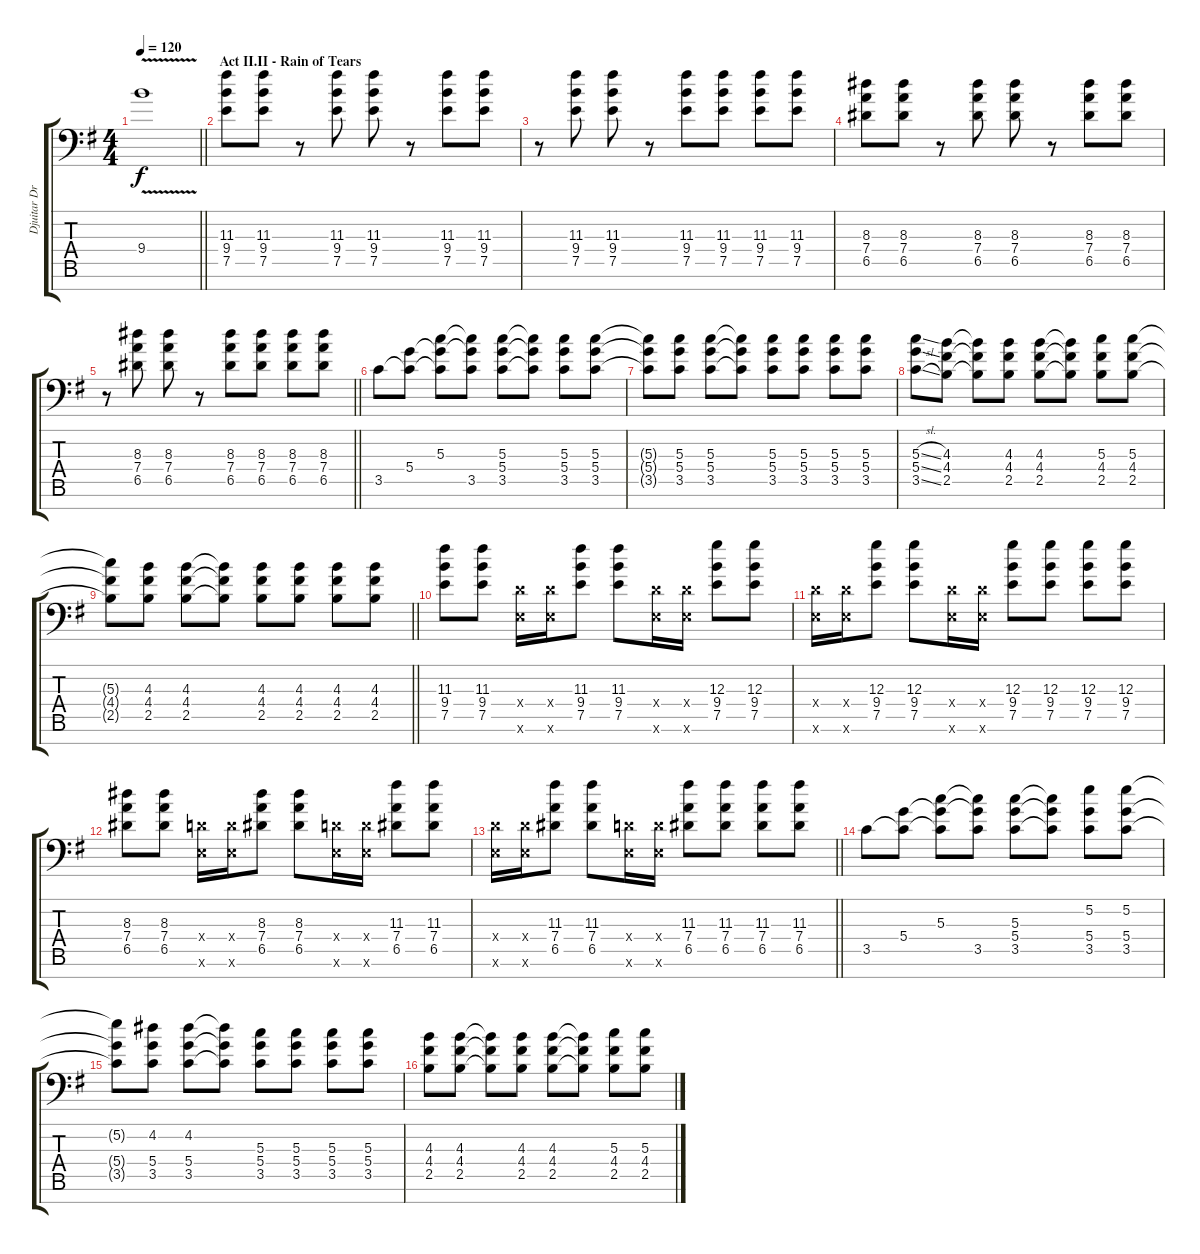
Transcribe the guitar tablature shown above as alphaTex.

\track ("Djuitar Dropped A" "Djuitar Dr") {instrument distortionguitar}
\staff {score tabs}
\tuning (E4 B3 G3 D3 A2 E2 A1) {hide}
\ts (4 4)
\tempo 120
\clef f4
\barLineRight lightlight
\ks eminor
9.4{v t}.1{dy f} |
\section ("" "Act II.II - Rain of Tears")
(11.3 9.4 7.5).8{balance 16 instrument distortionguitar} (11.3 9.4 7.5).8 r.8 (11.3 9.4 7.5).8 (11.3 9.4 7.5).8 r.8 (11.3 9.4 7.5).8 (11.3 9.4 7.5).8 |
r.8 (11.3 9.4 7.5).8 (11.3 9.4 7.5).8 r.8 (11.3 9.4 7.5).8 (11.3 9.4 7.5).8 (11.3 9.4 7.5).8 (11.3 9.4 7.5).8 |
(8.3 7.4 6.5).8 (8.3 7.4 6.5).8 r.8 (8.3 7.4 6.5).8 (8.3 7.4 6.5).8 r.8 (8.3 7.4 6.5).8 (8.3 7.4 6.5).8 |
\barLineRight lightlight
r.8 (8.3 7.4 6.5).8 (8.3 7.4 6.5).8 r.8 (8.3 7.4 6.5).8 (8.3 7.4 6.5).8 (8.3 7.4 6.5).8 (8.3 7.4 6.5).8 |
3.5.8 (5.4 3.5{t}).8 (5.3 5.4{t} 3.5{t}).8 (5.3{t} 5.4{t} 3.5).8 (5.3 5.4 3.5).8 (5.3{t} 5.4{t} 3.5{t}).8 (5.3 5.4 3.5).8 (5.3 5.4 3.5).8 |
(5.3{t} 5.4{t} 3.5{t}).8 (5.3 5.4 3.5).8 (5.3 5.4 3.5).8 (5.3{t} 5.4{t} 3.5{t}).8 (5.3 5.4 3.5).8 (5.3 5.4 3.5).8 (5.3 5.4 3.5).8 (5.3 5.4 3.5).8 |
(5.3{sl} 5.4{sl} 3.5{sl}).8 (4.3 4.4 2.5).8 (4.3{t} 4.4{t} 2.5{t}).8 (4.3 4.4 2.5).8 (4.3 4.4 2.5).8 (4.3{t} 4.4{t} 2.5{t}).8 (5.3 4.4 2.5).8 (5.3 4.4 2.5).8 |
\barLineRight lightlight
(5.3{t} 4.4{t} 2.5{t}).8 (4.3 4.4 2.5).8 (4.3 4.4 2.5).8 (4.3{t} 4.4{t} 2.5{t}).8 (4.3 4.4 2.5).8 (4.3 4.4 2.5).8 (4.3 4.4 2.5).8 (4.3 4.4 2.5).8 |
(11.3 9.4 7.5).8 (11.3 9.4 7.5).8 (0.4{x} 0.6{x}).16 (0.4{x} 0.6{x}).16 (11.3 9.4 7.5).8 (11.3 9.4 7.5).8 (0.4{x} 0.6{x}).16 (0.4{x} 0.6{x}).16 (12.3 9.4 7.5).8 (12.3 9.4 7.5).8 |
(0.4{x} 0.6{x}).16 (0.4{x} 0.6{x}).16 (12.3 9.4 7.5).8 (12.3 9.4 7.5).8 (0.4{x} 0.6{x}).16 (0.4{x} 0.6{x}).16 (12.3 9.4 7.5).8 (12.3 9.4 7.5).8 (12.3 9.4 7.5).8 (12.3 9.4 7.5).8 |
(8.3 7.4 6.5).8 (8.3 7.4 6.5).8 (0.4{x} 0.6{x}).16 (0.4{x} 0.6{x}).16 (8.3 7.4 6.5).8 (8.3 7.4 6.5).8 (0.4{x} 0.6{x}).16 (0.4{x} 0.6{x}).16 (11.3 7.4 6.5).8 (11.3 7.4 6.5).8 |
\barLineRight lightlight
(0.4{x} 0.6{x}).16 (0.4{x} 0.6{x}).16 (11.3 7.4 6.5).8 (11.3 7.4 6.5).8 (0.4{x} 0.6{x}).16 (0.4{x} 0.6{x}).16 (11.3 7.4 6.5).8 (11.3 7.4 6.5).8 (11.3 7.4 6.5).8 (11.3 7.4 6.5).8 |
3.5.8 (5.4 3.5{t}).8 (5.3 5.4{t} 3.5{t}).8 (5.3{t} 5.4{t} 3.5).8 (5.3 5.4 3.5).8 (5.3{t} 5.4{t} 3.5{t}).8 (5.2 5.4 3.5).8 (5.2 5.4 3.5).8 |
(5.2{t} 5.4{t} 3.5{t}).8 (4.2 5.4 3.5).8 (4.2 5.4 3.5).8 (4.2{t} 5.4{t} 3.5{t}).8 (5.3 5.4 3.5).8 (5.3 5.4 3.5).8 (5.3 5.4 3.5).8 (5.3 5.4 3.5).8 |
(4.3 4.4 2.5).8 (4.3 4.4 2.5).8 (4.3{t} 4.4{t} 2.5{t}).8 (4.3 4.4 2.5).8 (4.3 4.4 2.5).8 (4.3{t} 4.4{t} 2.5{t}).8 (5.3 4.4 2.5).8 (5.3 4.4 2.5).8
